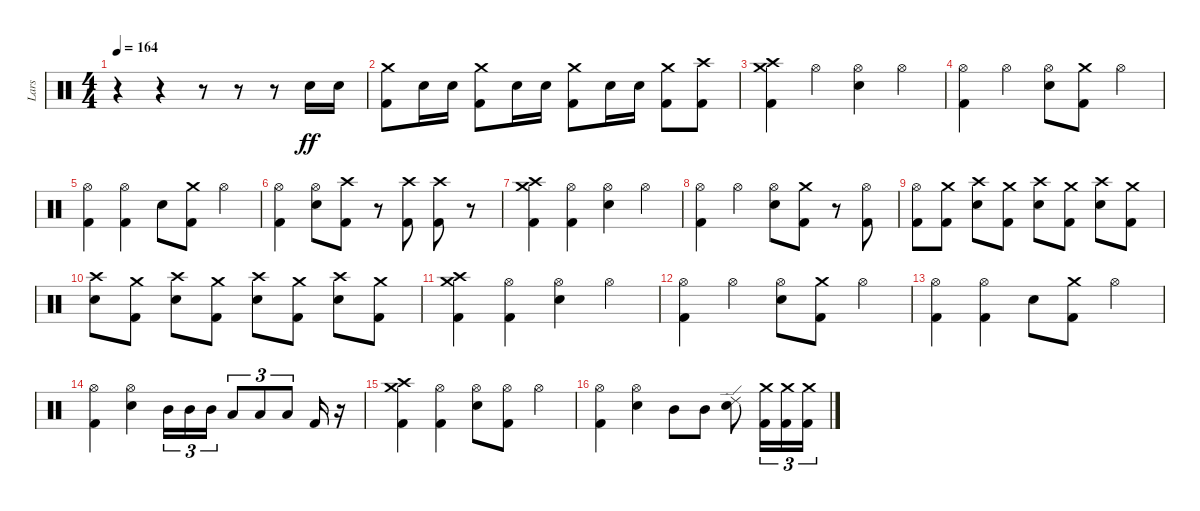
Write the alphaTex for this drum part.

\track ("Lars" "Lars") {instrument percussion}
\staff {score}
\articulation defaults
\ts (4 4)
\tempo 164
\clef neutral
\ks c
r.4{dy ff} r.4 r.8 r.8 r.8 "Snare (hit) 2".16 "Snare (hit) 2".16 |
("Kick (hit) 2" "Crash medium (hit)").8 "Snare (hit) 2".16 "Snare (hit) 2".16 ("Kick (hit) 2" "Crash medium (hit)").8 "Snare (hit) 2".16 "Snare (hit) 2".16 ("Kick (hit) 2" "Crash medium (hit)").8 "Snare (hit) 2".16 "Snare (hit) 2".16 ("Kick (hit) 2" "Crash medium (hit)").8 ("Kick (hit) 2" "Crash high (hit)").8 |
("Crash high (hit)" "Kick (hit) 2" "Crash medium (hit)").4 "Hi-Hat (open)".4 ("Hi-Hat (open)" "Snare (hit) 2").4 "Hi-Hat (open)".4 |
("Kick (hit) 2" "Hi-Hat (open)").4 "Hi-Hat (open)".4 ("Snare (hit) 2" "Hi-Hat (open)").8 ("Kick (hit) 2" "Crash medium (hit)").8 "Hi-Hat (open)".4 |
("Kick (hit) 2" "Hi-Hat (open)").4 ("Kick (hit) 2" "Hi-Hat (open)").4 "Snare (hit) 2".8 ("Crash medium (hit)" "Kick (hit) 2").8 "Hi-Hat (open)".4 |
("Kick (hit) 2" "Hi-Hat (open)").4 ("Snare (hit) 2" "Hi-Hat (open)").8 ("Kick (hit) 2" "Crash high (hit)").8 r.8 ("Kick (hit) 2" "Crash high (hit)").8 ("Kick (hit) 2" "Crash high (hit)").8 r.8 |
("Crash high (hit)" "Kick (hit) 2" "Crash medium (hit)").4 ("Kick (hit) 2" "Hi-Hat (open)").4 ("Hi-Hat (open)" "Snare (hit) 2").4 "Hi-Hat (open)".4 |
("Kick (hit) 2" "Hi-Hat (open)").4 "Hi-Hat (open)".4 ("Snare (hit) 2" "Hi-Hat (open)").8 ("Kick (hit) 2" "Crash medium (hit)").8 r.8 ("Hi-Hat (open)" "Kick (hit) 2").8 |
("Hi-Hat (open)" "Kick (hit) 2").8 ("Kick (hit) 2" "Crash medium (hit)").8 ("Snare (hit) 2" "Crash high (hit)").8 ("Kick (hit) 2" "Crash medium (hit)").8 ("Snare (hit) 2" "Crash high (hit)").8 ("Kick (hit) 2" "Crash medium (hit)").8 ("Snare (hit) 2" "Crash high (hit)").8 ("Kick (hit) 2" "Crash medium (hit)").8 |
("Snare (hit) 2" "Crash high (hit)").8 ("Kick (hit) 2" "Crash medium (hit)").8 ("Snare (hit) 2" "Crash high (hit)").8 ("Kick (hit) 2" "Crash medium (hit)").8 ("Snare (hit) 2" "Crash high (hit)").8 ("Kick (hit) 2" "Crash medium (hit)").8 ("Snare (hit) 2" "Crash high (hit)").8 ("Kick (hit) 2" "Crash medium (hit)").8 |
("Crash high (hit)" "Kick (hit) 2" "Crash medium (hit)").4 ("Kick (hit) 2" "Hi-Hat (open)").4 ("Hi-Hat (open)" "Snare (hit) 2").4 "Hi-Hat (open)".4 |
("Kick (hit) 2" "Hi-Hat (open)").4 "Hi-Hat (open)".4 ("Snare (hit) 2" "Hi-Hat (open)").8 ("Kick (hit) 2" "Crash medium (hit)").8 "Hi-Hat (open)".4 |
("Kick (hit) 2" "Hi-Hat (open)").4 ("Kick (hit) 2" "Hi-Hat (open)").4 "Snare (hit) 2".8 ("Crash medium (hit)" "Kick (hit) 2").8 "Hi-Hat (open)".4 |
("Kick (hit) 2" "Hi-Hat (open)").4 ("Snare (hit) 2" "Hi-Hat (open)").4 "Mid Tom (hit)".16{tu (3 2)} "Mid Tom (hit)".16{tu (3 2)} "Mid Tom (hit)".16{tu (3 2)} "Low Tom (hit)".8{tu (3 2)} "Low Tom (hit)".8{tu (3 2)} "Low Tom (hit)".8{tu (3 2)} "Kick (hit) 2".16 r.16 |
("Crash high (hit)" "Kick (hit) 2" "Crash medium (hit)").4 ("Kick (hit) 2" "Hi-Hat (open)").4 ("Hi-Hat (open)" "Snare (hit) 2").8 ("Kick (hit) 2" "Hi-Hat (open)").8 "Hi-Hat (open)".4 |
("Kick (hit) 2" "Hi-Hat (open)").4 ("Hi-Hat (open)" "Snare (hit) 2").4 "Mid Tom (hit)".8 "Mid Tom (hit)".8 ("Snare (hit) 2" "Ride (edge) 2").8 ("Kick (hit) 2" "Crash medium (hit)").16{tu (3 2)} ("Kick (hit) 2" "Crash medium (hit)").16{tu (3 2)} ("Kick (hit) 2" "Crash medium (hit)").16{tu (3 2)}
